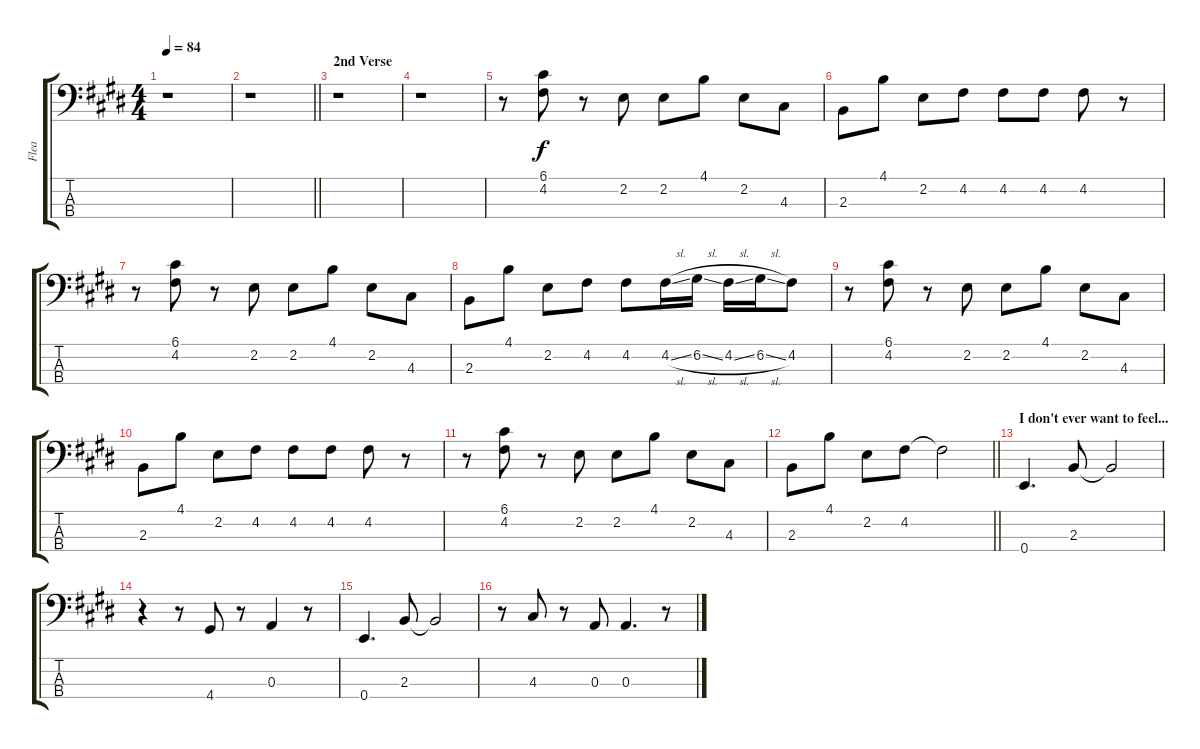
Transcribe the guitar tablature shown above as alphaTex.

\track ("Flea" "Flea") {instrument electricbassfinger}
\staff {score tabs}
\tuning (G2 D2 A1 E1) {hide}
\ts (4 4)
\tempo 84
\clef f4
\ks c#minor
r.1{dy f} |
\barLineRight lightlight
r.1 |
\section ("" "2nd Verse")
r.1 |
\ks e
r.1 |
\ks c#minor
r.8 (6.1 4.2).8 r.8 2.2.8 2.2.8 4.1.8 2.2.8 4.3.8 |
\ks e
2.3.8 4.1.8 2.2.8 4.2.8 4.2.8 4.2.8 4.2.8 r.8 |
\ks c#minor
r.8 (6.1 4.2).8 r.8 2.2.8 2.2.8 4.1.8 2.2.8 4.3.8 |
\ks e
2.3.8 4.1.8 2.2.8 4.2.8 4.2.8 4.2{sl}.16 6.2{sl}.16 4.2{sl}.16 6.2{sl}.16 4.2.8 |
\ks c#minor
r.8 (6.1 4.2).8 r.8 2.2.8 2.2.8 4.1.8 2.2.8 4.3.8 |
2.3.8 4.1.8 2.2.8 4.2.8 4.2.8 4.2.8 4.2.8 r.8 |
\ks e
r.8 (6.1 4.2).8 r.8 2.2.8 2.2.8 4.1.8 2.2.8 4.3.8 |
\barLineRight lightlight
\ks c#minor
2.3.8 4.1.8 2.2.8 4.2.8 4.2{t}.2 |
\section ("" "I don't ever want to feel...")
0.4.4{d} 2.3.8 2.3{t}.2 |
r.4 r.8 4.4.8 r.8 0.3.4 r.8 |
\ks e
0.4.4{d} 2.3.8 2.3{t}.2 |
\ks c#minor
r.8 4.3.8 r.8 0.3.8 0.3.4{d} r.8
